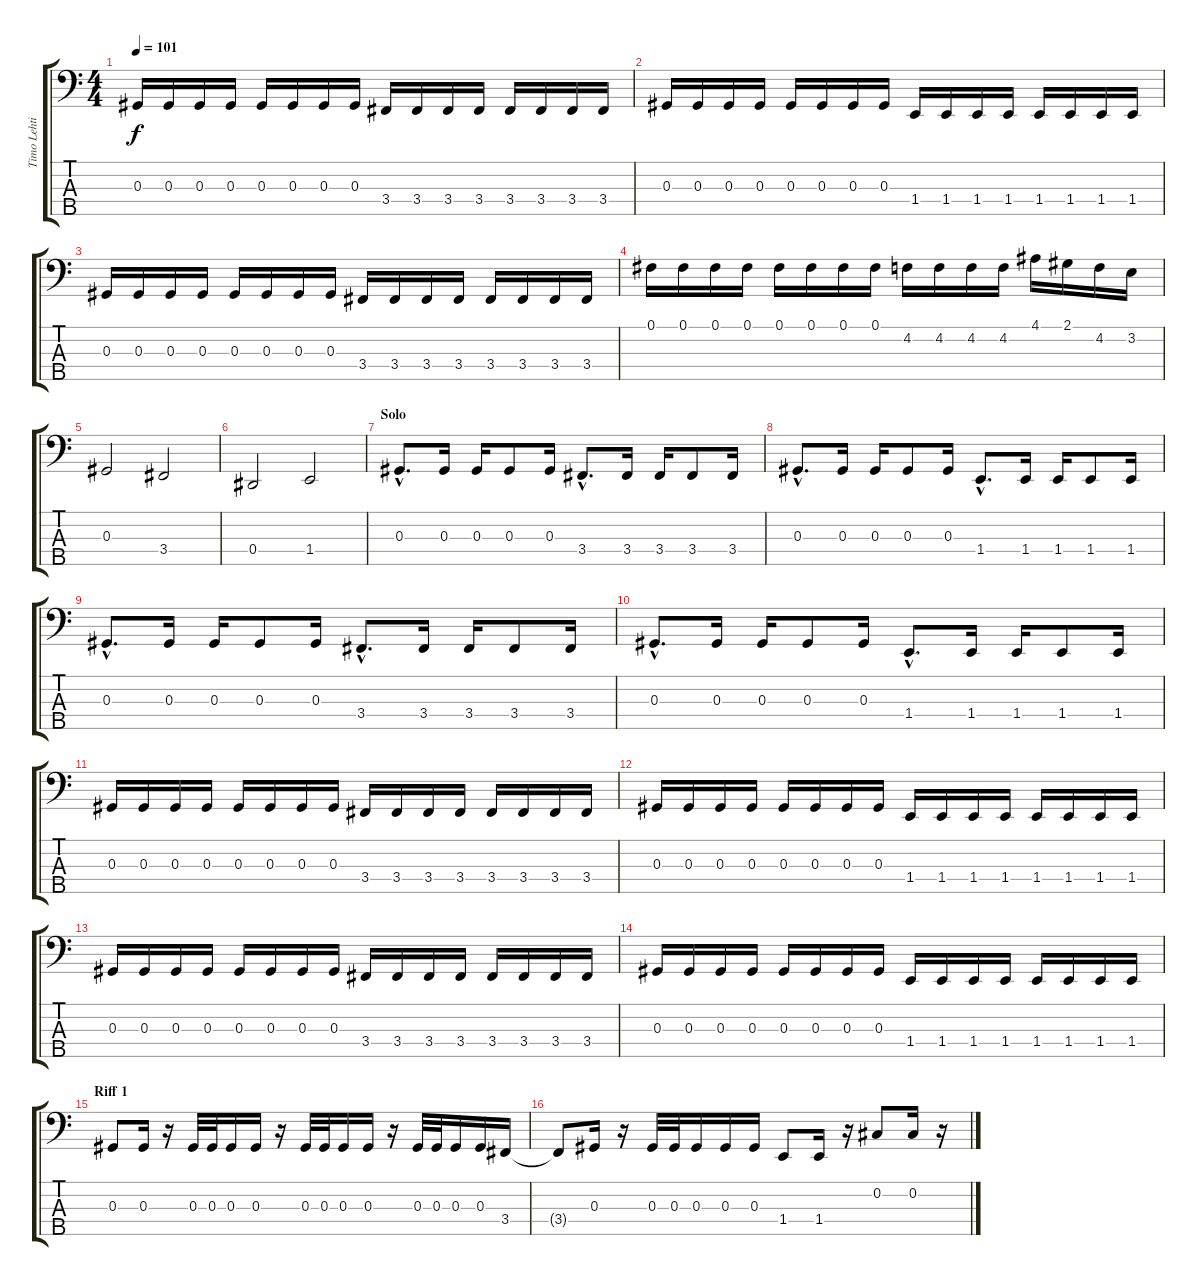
\track ("Timo Lehtinen" "Timo Lehti") {instrument electricbasspick}
\staff {score tabs}
\tuning (Gb2 Db2 Ab1 Eb1 Bb0) {hide}
\ts (4 4)
\tempo 101
\clef f4
\ks c
0.3.16{dy f} 0.3.16 0.3.16 0.3.16 0.3.16 0.3.16 0.3.16 0.3.16 3.4.16 3.4.16 3.4.16 3.4.16 3.4.16 3.4.16 3.4.16 3.4.16 |
0.3.16 0.3.16 0.3.16 0.3.16 0.3.16 0.3.16 0.3.16 0.3.16 1.4.16 1.4.16 1.4.16 1.4.16 1.4.16 1.4.16 1.4.16 1.4.16 |
0.3.16 0.3.16 0.3.16 0.3.16 0.3.16 0.3.16 0.3.16 0.3.16 3.4.16 3.4.16 3.4.16 3.4.16 3.4.16 3.4.16 3.4.16 3.4.16 |
0.1.16 0.1.16 0.1.16 0.1.16 0.1.16 0.1.16 0.1.16 0.1.16 4.2.16 4.2.16 4.2.16 4.2.16 4.1.16 2.1.16 4.2.16 3.2.16 |
0.3.2 3.4.2 |
0.4.2 1.4.2 |
\section ("" "Solo")
0.3{hac}.8{d} 0.3.16 0.3.16 0.3.8 0.3.16 3.4{hac}.8{d} 3.4.16 3.4.16 3.4.8 3.4.16 |
0.3{hac}.8{d} 0.3.16 0.3.16 0.3.8 0.3.16 1.4{hac}.8{d} 1.4.16 1.4.16 1.4.8 1.4.16 |
0.3{hac}.8{d} 0.3.16 0.3.16 0.3.8 0.3.16 3.4{hac}.8{d} 3.4.16 3.4.16 3.4.8 3.4.16 |
0.3{hac}.8{d} 0.3.16 0.3.16 0.3.8 0.3.16 1.4{hac}.8{d} 1.4.16 1.4.16 1.4.8 1.4.16 |
0.3.16 0.3.16 0.3.16 0.3.16 0.3.16 0.3.16 0.3.16 0.3.16 3.4.16 3.4.16 3.4.16 3.4.16 3.4.16 3.4.16 3.4.16 3.4.16 |
0.3.16 0.3.16 0.3.16 0.3.16 0.3.16 0.3.16 0.3.16 0.3.16 1.4.16 1.4.16 1.4.16 1.4.16 1.4.16 1.4.16 1.4.16 1.4.16 |
0.3.16 0.3.16 0.3.16 0.3.16 0.3.16 0.3.16 0.3.16 0.3.16 3.4.16 3.4.16 3.4.16 3.4.16 3.4.16 3.4.16 3.4.16 3.4.16 |
0.3.16 0.3.16 0.3.16 0.3.16 0.3.16 0.3.16 0.3.16 0.3.16 1.4.16 1.4.16 1.4.16 1.4.16 1.4.16 1.4.16 1.4.16 1.4.16 |
\section ("" "Riff 1")
0.3.8 0.3.16 r.16 0.3.32 0.3.32 0.3.16 0.3.16 r.16 0.3.32 0.3.32 0.3.16 0.3.16 r.16 0.3.32 0.3.32 0.3.16 0.3.16 3.4.16 |
3.4{t}.8 0.3.16 r.16 0.3.32 0.3.32 0.3.16 0.3.16 0.3.16 1.4.8 1.4.16 r.16 0.2.8 0.2.16 r.16
